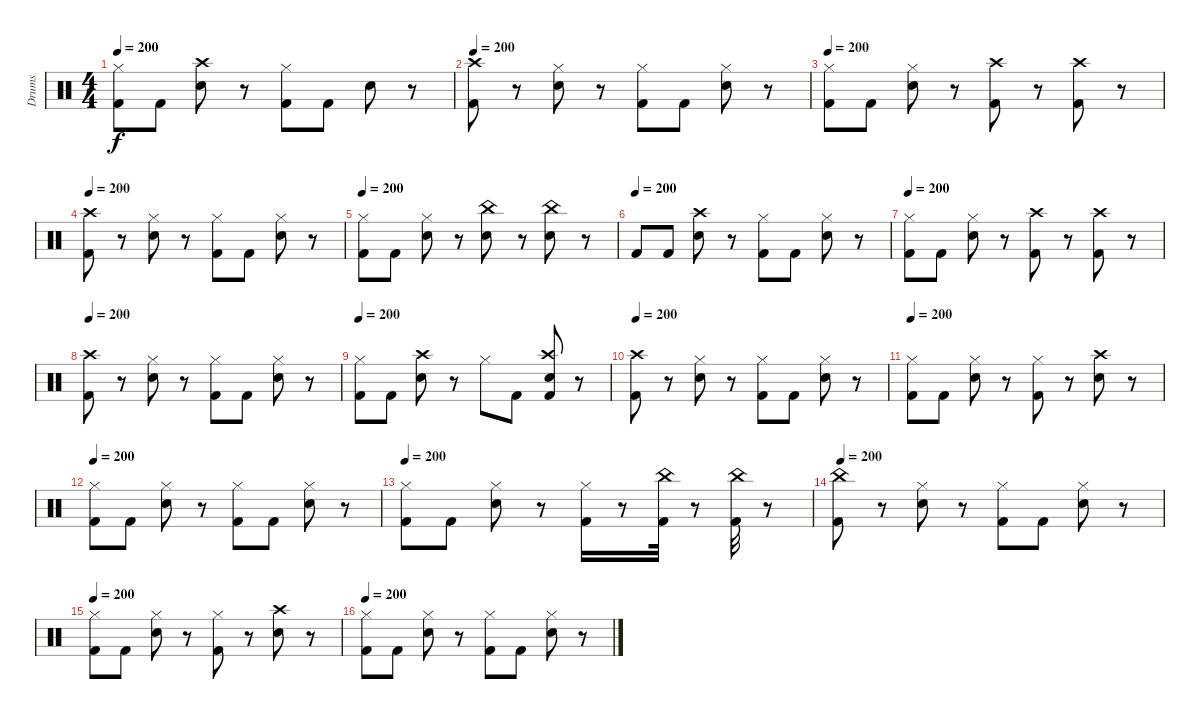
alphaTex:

\track ("Drums" "Drums") {instrument percussion}
\staff {score}
\articulation defaults
\ts (4 4)
\tempo 200
\clef neutral
\ks c
("Kick (hit) 2" "Hi-Hat (closed)").8{dy f} "Kick (hit) 2".8 ("Crash high (hit)" "Snare (hit) 2").8 r.8 ("Kick (hit) 2" "Hi-Hat (closed)").8 "Kick (hit) 2".8 "Snare (hit) 2".8 r.8 |
\tempo 200
("Kick (hit) 2" "Crash high (hit)").8 r.8 ("Hi-Hat (closed)" "Snare (hit) 2").8 r.8 ("Hi-Hat (closed)" "Kick (hit) 2").8 "Kick (hit) 2".8 ("Hi-Hat (closed)" "Snare (hit) 2").8 r.8 |
\tempo 200
("Kick (hit) 2" "Hi-Hat (closed)").8 "Kick (hit) 2".8 ("Snare (hit) 2" "Hi-Hat (closed)").8 r.8 ("Crash high (hit)" "Kick (hit) 2").8 r.8 ("Crash high (hit)" "Kick (hit) 2").8 r.8 |
\tempo 200
("Kick (hit) 2" "Crash high (hit)").8 r.8 ("Hi-Hat (closed)" "Snare (hit) 2").8 r.8 ("Hi-Hat (closed)" "Kick (hit) 2").8 "Kick (hit) 2".8 ("Hi-Hat (closed)" "Snare (hit) 2").8 r.8 |
\tempo 200
("Kick (hit) 2" "Hi-Hat (closed)").8 "Kick (hit) 2".8 ("Snare (hit) 2" "Hi-Hat (closed)").8 r.8 ("China (hit)" "Snare (hit) 2").8 r.8 ("China (hit)" "Snare (hit) 2").8 r.8 |
\tempo (200)
"Kick (hit) 2".8 "Kick (hit) 2".8 ("Crash high (hit)" "Snare (hit) 2").8 r.8 ("Hi-Hat (closed)" "Kick (hit) 2").8 "Kick (hit) 2".8 ("Hi-Hat (closed)" "Snare (hit) 2").8 r.8 |
\tempo 200
("Kick (hit) 2" "Hi-Hat (closed)").8 "Kick (hit) 2".8 ("Snare (hit) 2" "Hi-Hat (closed)").8 r.8 ("Crash high (hit)" "Kick (hit) 2").8 r.8 ("Crash high (hit)" "Kick (hit) 2").8 r.8 |
\tempo 200
("Kick (hit) 2" "Crash high (hit)").8 r.8 ("Hi-Hat (closed)" "Snare (hit) 2").8 r.8 ("Hi-Hat (closed)" "Kick (hit) 2").8 "Kick (hit) 2".8 ("Hi-Hat (closed)" "Snare (hit) 2").8 r.8 |
\tempo 200
("Kick (hit) 2" "Hi-Hat (closed)").8 "Kick (hit) 2".8 ("Crash high (hit)" "Snare (hit) 2").8 r.8 "Hi-Hat (closed)".8 "Kick (hit) 2".8 ("Kick (hit) 2" "Snare (hit) 2" "Crash high (hit)").8 r.8 |
\tempo 200
("Kick (hit) 2" "Crash high (hit)").8 r.8 ("Hi-Hat (closed)" "Snare (hit) 2").8 r.8 ("Hi-Hat (closed)" "Kick (hit) 2").8 "Kick (hit) 2".8 ("Hi-Hat (closed)" "Snare (hit) 2").8 r.8 |
\tempo 200
("Kick (hit) 2" "Hi-Hat (closed)").8 "Kick (hit) 2".8 ("Snare (hit) 2" "Hi-Hat (closed)").8 r.8 ("Hi-Hat (closed)" "Kick (hit) 2").8 r.8 ("Crash high (hit)" "Snare (hit) 2").8 r.8 |
\tempo 200
("Hi-Hat (closed)" "Kick (hit) 2").8 "Kick (hit) 2".8 ("Snare (hit) 2" "Hi-Hat (closed)").8 r.8 ("Hi-Hat (closed)" "Kick (hit) 2").8 "Kick (hit) 2".8 ("Snare (hit) 2" "Hi-Hat (closed)").8 r.8 |
\tempo 200
("Kick (hit) 2" "Hi-Hat (closed)").8 "Kick (hit) 2".8 ("Snare (hit) 2" "Hi-Hat (closed)").8 r.8 ("Hi-Hat (closed)" "Kick (hit) 2").16 r.8 ("China (hit)" "Kick (hit) 2").32 r.8 ("China (hit)" "Kick (hit) 2").32 r.8 |
\tempo 200
("China (hit)" "Kick (hit) 2").8 r.8 ("Hi-Hat (closed)" "Snare (hit) 2").8 r.8 ("Hi-Hat (closed)" "Kick (hit) 2").8 "Kick (hit) 2".8 ("Snare (hit) 2" "Hi-Hat (closed)").8 r.8 |
\tempo 200
("Kick (hit) 2" "Hi-Hat (closed)").8 "Kick (hit) 2".8 ("Snare (hit) 2" "Hi-Hat (closed)").8 r.8 ("Hi-Hat (closed)" "Kick (hit) 2").8 r.8 ("Crash high (hit)" "Snare (hit) 2").8 r.8 |
\tempo 200
("Hi-Hat (closed)" "Kick (hit) 2").8 "Kick (hit) 2".8 ("Snare (hit) 2" "Hi-Hat (closed)").8 r.8 ("Hi-Hat (closed)" "Kick (hit) 2").8 "Kick (hit) 2".8 ("Snare (hit) 2" "Hi-Hat (closed)").8 r.8
